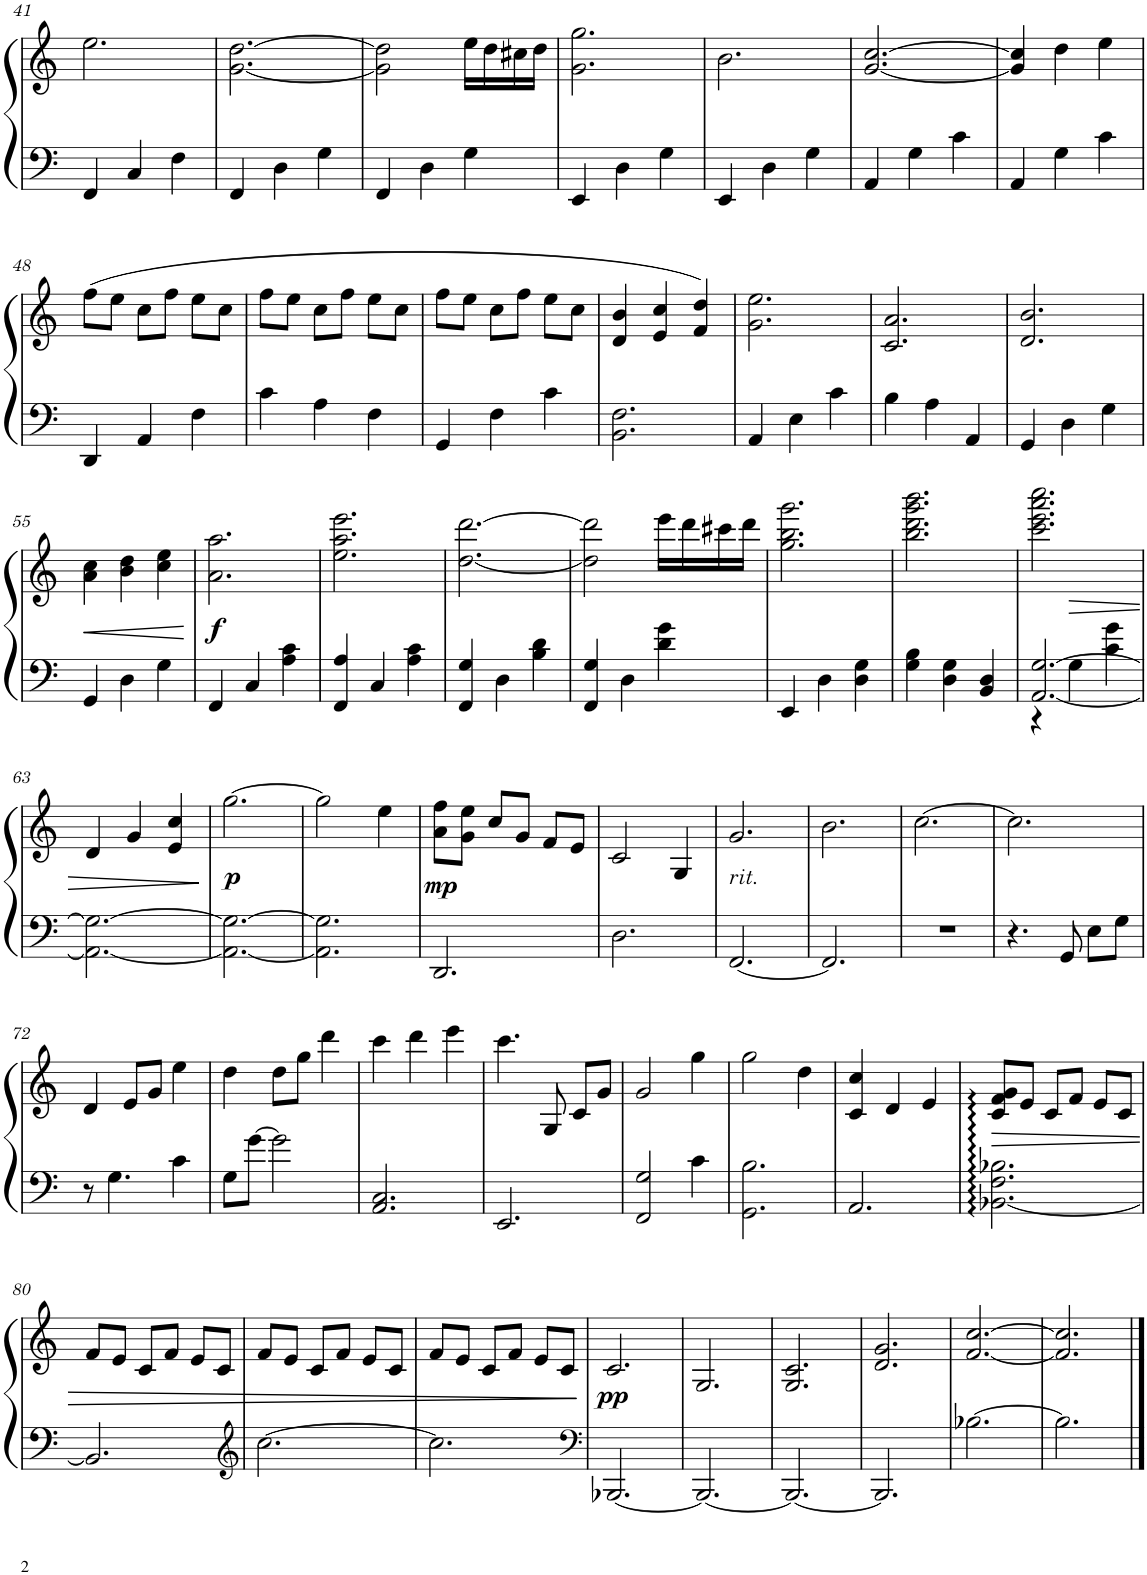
**kern	**kern	**dynam
*part1	*part1	*part1
*staff2	*staff1	*staff1/2
*I"Piano	*	*
*I'Pno.	*	*
!!LO:PB:g=z
*clefF4	*clefG2	*
*k[]	*k[]	*
*M3/4	*M3/4	*
=41	=41	=41
4FF/	2.ee\	.
4C/	.	.
4F\	.	.
=42	=42	=42
4FF/	[2.g\ [2.dd\	.
4D\	.	.
4G\	.	.
=43	=43	=43
4FF/	2g\] 2dd\]	.
4D\	.	.
4G\	16ee\LL	.
.	16dd\	.
.	16cc#X\	.
.	16dd\JJ	.
=44	=44	=44
4EE/	2.g\ 2.gg\	.
4D\	.	.
4G\	.	.
=45	=45	=45
4EE/	2.b\	.
4D\	.	.
4G\	.	.
=46	=46	=46
4AA/	[2.g/ [2.cc/	.
4G\	.	.
4c\	.	.
=47	=47	=47
4AA/	4g/] 4cc/]	.
4G\	4dd\	.
4c\	4ee\	.
!!LO:LB:g=z
=48	=48	=48
4DD/	(8ff\L	.
.	8ee\J	.
4AA/	8cc\L	.
.	8ff\J	.
4F\	8ee\L	.
.	8cc\J	.
=49	=49	=49
4c\	8ff\L	.
.	8ee\J	.
4A\	8cc\L	.
.	8ff\J	.
4F\	8ee\L	.
.	8cc\J	.
=50	=50	=50
4GG/	8ff\L	.
.	8ee\J	.
4F\	8cc\L	.
.	8ff\J	.
4c\	8ee\L	.
.	8cc\J	.
=51	=51	=51
2.BB\ 2.F\	4d/ 4b/	.
.	4e/ 4cc/	.
.	4f/ 4dd/)	.
=52	=52	=52
4AA/	2.g\ 2.ee\	.
4E\	.	.
4c\	.	.
=53	=53	=53
4B\	2.c/ 2.a/	.
4A\	.	.
4AA/	.	.
=54	=54	=54
4GG/	2.d/ 2.b/	.
4D\	.	.
4G\	.	.
!!LO:LB:g=z
=55	=55	=55
!	!	!LO:HP:b
4GG/	4a\ 4cc\	<
4D\	4b\ 4dd\	.
4G\	4cc\ 4ee\	.
.	.	[
=56	=56	=56
!	!	!LO:DY:b
4FF/	2.a\ 2.aa\	f
4C/	.	.
4A\ 4c\	.	.
=57	=57	=57
4FF/ 4A/	2.ee\ 2.aa\ 2.eee\	.
4C/	.	.
4A\ 4c\	.	.
=58	=58	=58
4FF/ 4G/	[2.dd\ [2.ddd\	.
4D\	.	.
4B\ 4d\	.	.
=59	=59	=59
4FF/ 4G/	2dd\] 2ddd\]	.
4D\	.	.
4d\ 4g\	16eee\LL	.
.	16ddd\	.
.	16ccc#X\	.
.	16ddd\JJ	.
=60	=60	=60
4EE/	2.gg\ 2.bb\ 2.ggg\	.
4D\	.	.
4D\ 4G\	.	.
=61	=61	=61
4G\ 4B\	2.bb\ 2.ddd\ 2.ggg\ 2.bbb\	.
4D\ 4G\	.	.
4BB/ 4D/	.	.
=62	=62	=62
*^	*	*
[<2.AA/ [2.G/	4r	2.ccc\ 2.eee\ 2.aaa\ 2.cccc\	.
.	4G\	.	.
.	4c\ 4g\	.	.
*v	*v	*	*
!!LO:LB:g=z
=63	=63	=63
2.AA\_ 2.G\_	4d/	.
.	4g/	.
.	4e/ 4cc/	.
=64	=64	=64
!	!	!LO:DY:b
2.AA\_ 2.G\_	[2.gg\	p
=65	=65	=65
2.AA\] 2.G\]	2gg\]	.
.	4ee\	.
=66	=66	=66
!	!	!LO:DY:a=2
2.DD/	8a\ 8ff\L	mp
.	8g\ 8ee\J	.
.	8cc/L	.
.	8g/J	.
.	8f/L	.
.	8e/J	.
=67	=67	=67
2.D\	2c/	.
.	4G/	.
=68	=68	=68
!	!LO:TX:b:i:t=rit.	!
[2.FF/	2.g/	.
=69	=69	=69
2.FF/]	2.b\	.
=70	=70	=70
2.r	[2.cc\	.
=71	=71	=71
4.r	2.cc\]	.
8GG/	.	.
8E\L	.	.
8G\J	.	.
!!LO:LB:g=z
=72	=72	=72
8r	4d/	.
4.G\	.	.
.	8e/L	.
.	8g/J	.
4c\	4ee\	.
=73	=73	=73
8G\L	4dd\	.
[8g\J	.	.
2g\]	8dd\L	.
.	8gg\J	.
.	4ddd\	.
=74	=74	=74
2.AA/ 2.C/	4ccc\	.
.	4ddd\	.
.	4eee\	.
=75	=75	=75
2.EE/	4.ccc\	.
.	8G/	.
.	8c/L	.
.	8g/J	.
=76	=76	=76
2FF/ 2G/	2g/	.
4c\	4gg\	.
=77	=77	=77
2.GG\ 2.B\	2gg\	.
.	4dd\	.
=78	=78	=78
2.AA/	4c/ 4cc/	.
.	4d/	.
.	4e/	.
=79	=79	=79
!	!	!LO:HP:b
[2.BB-X\: 2.F\: 2.B-X\:	8c/ 8f/ 8g/L	>
.	8e/J	.
.	8c/L	.
.	8f/J	.
.	8e/L	.
.	8c/J	.
!!LO:LB:g=z
=80	=80	=80
2.BB-/]	8f/L	.
.	8e/J	.
.	8c/L	.
.	8f/J	.
.	8e/L	.
.	8c/J	.
=81	=81	=81
*clefG2	*	*
[2.cc\	8f/L	.
.	8e/J	.
.	8c/L	.
.	8f/J	.
.	8e/L	.
.	8c/J	.
=82	=82	=82
2.cc\]	8f/L	.
.	8e/J	.
.	8c/L	.
.	8f/J	.
.	8e/L	.
.	8c/J	.
.	.	]
=83	=83	=83
*clefF4	*	*
!	!	!LO:DY:b
[2.BBB-X/	2.c/	pp
=84	=84	=84
2.BBB-/_	2.G/	.
=85	=85	=85
2.BBB-/_	2.G/ 2.c/	.
=86	=86	=86
2.BBB-/]	2.d/ 2.g/	.
=87	=87	=87
[2.B-X\	[2.f/ [2.cc/	.
=88	=88	=88
2.B-\]	2.f/] 2.cc/]	.
==	==	==
*-	*-	*-
